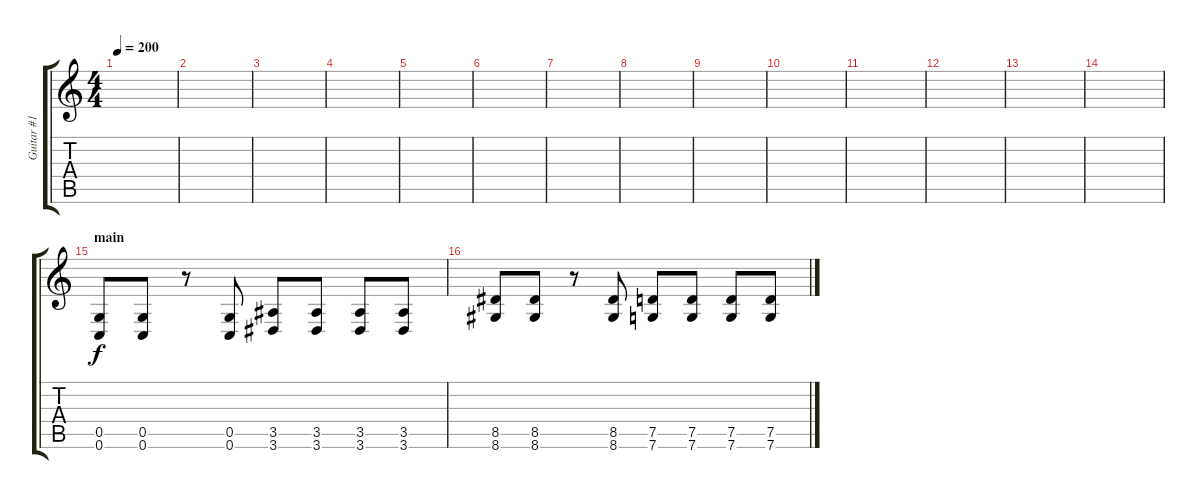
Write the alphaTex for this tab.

\track ("Guitar #1" "Guitar #1") {instrument distortionguitar}
\staff {score tabs}
\tuning (D4 A3 F3 C3 G2 C2) {hide}
\ts (4 4)
\tempo 200
\clef g2
\ks c
|
|
|
|
|
|
|
|
|
|
|
|
|
|
\section ("" "main")
(0.5 0.6).8 (0.5 0.6).8 r.8 (0.5 0.6).8 (3.5 3.6).8 (3.5 3.6).8 (3.5 3.6).8 (3.5 3.6).8 |
(8.5 8.6).8 (8.5 8.6).8 r.8 (8.5 8.6).8 (7.5 7.6).8 (7.5 7.6).8 (7.5 7.6).8 (7.5 7.6).8
